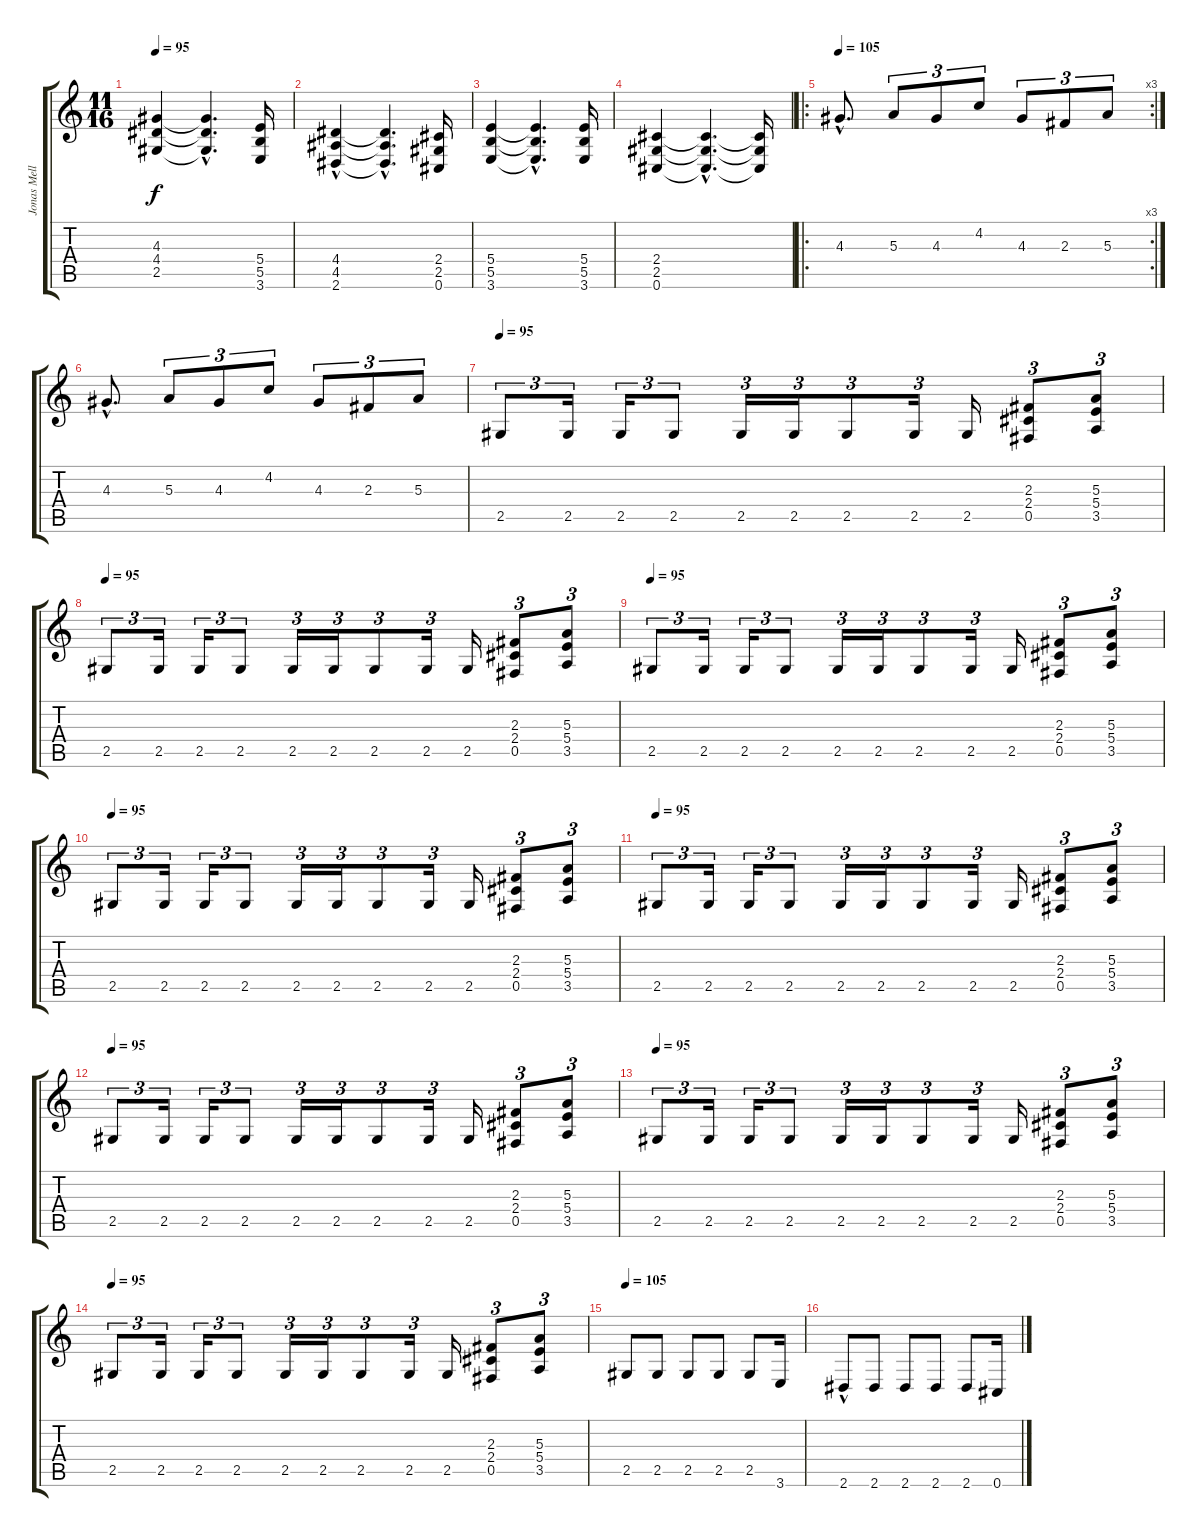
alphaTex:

\track ("Jonas Mellberg (Guitar)" "Jonas Mell") {instrument distortionguitar}
\staff {score tabs}
\tuning (Db4 Ab3 E3 B2 Gb2 Db2) {hide}
\ts (11 16)
\tempo 95
\clef g2
\ks c
(4.3 4.4 2.5).4{dy f} (4.3{hac t} 4.4{hac t} 2.5{hac t}).4{d} (5.4 5.5 3.6).16 |
(4.4 4.5 2.6{hac}).4 (4.4{hac t} 4.5{hac t} 2.6{hac t}).4{d} (2.4 2.5 0.6).16 |
(5.4 5.5 3.6).4 (5.4{hac t} 5.5{hac t} 3.6{hac t}).4{d} (5.4 5.5 3.6).16 |
(2.4 2.5 0.6).4 (2.4{hac t} 2.5{hac t} 0.6{hac t}).4{d} (2.4{t} 2.5{t} 0.6{t}).16 |
\ro
\rc 3
\tempo 105
4.3{hac}.8{d volume 16 balance 16} 5.3.8{tu (3 2)} 4.3.8{tu (3 2)} 4.2.8{tu (3 2)} 4.3.8{tu (3 2)} 2.3.8{tu (3 2)} 5.3.8{tu (3 2)} |
4.3{hac}.8{d} 5.3.8{tu (3 2)} 4.3.8{tu (3 2)} 4.2.8{tu (3 2)} 4.3.8{tu (3 2)} 2.3.8{tu (3 2)} 5.3.8{tu (3 2)} |
\tempo 95
2.5.8{tu (3 2) instrument distortionguitar} 2.5.16{tu (3 2)} 2.5.16{tu (3 2)} 2.5.8{tu (3 2)} 2.5.16{tu (3 2)} 2.5.16{tu (3 2)} 2.5.8{tu (3 2)} 2.5.16{tu (3 2)} 2.5.16 (2.3 2.4 0.5).8{tu (3 2)} (5.3 5.4 3.5).8{tu (3 2)} |
\tempo 95
2.5.8{tu (3 2) instrument distortionguitar} 2.5.16{tu (3 2)} 2.5.16{tu (3 2)} 2.5.8{tu (3 2)} 2.5.16{tu (3 2)} 2.5.16{tu (3 2)} 2.5.8{tu (3 2)} 2.5.16{tu (3 2)} 2.5.16 (2.3 2.4 0.5).8{tu (3 2)} (5.3 5.4 3.5).8{tu (3 2)} |
\tempo 95
2.5.8{tu (3 2) instrument distortionguitar} 2.5.16{tu (3 2)} 2.5.16{tu (3 2)} 2.5.8{tu (3 2)} 2.5.16{tu (3 2)} 2.5.16{tu (3 2)} 2.5.8{tu (3 2)} 2.5.16{tu (3 2)} 2.5.16 (2.3 2.4 0.5).8{tu (3 2)} (5.3 5.4 3.5).8{tu (3 2)} |
\tempo 95
2.5.8{tu (3 2) instrument distortionguitar} 2.5.16{tu (3 2)} 2.5.16{tu (3 2)} 2.5.8{tu (3 2)} 2.5.16{tu (3 2)} 2.5.16{tu (3 2)} 2.5.8{tu (3 2)} 2.5.16{tu (3 2)} 2.5.16 (2.3 2.4 0.5).8{tu (3 2)} (5.3 5.4 3.5).8{tu (3 2)} |
\tempo 95
2.5.8{tu (3 2) instrument distortionguitar} 2.5.16{tu (3 2)} 2.5.16{tu (3 2)} 2.5.8{tu (3 2)} 2.5.16{tu (3 2)} 2.5.16{tu (3 2)} 2.5.8{tu (3 2)} 2.5.16{tu (3 2)} 2.5.16 (2.3 2.4 0.5).8{tu (3 2)} (5.3 5.4 3.5).8{tu (3 2)} |
\tempo 95
2.5.8{tu (3 2) instrument distortionguitar} 2.5.16{tu (3 2)} 2.5.16{tu (3 2)} 2.5.8{tu (3 2)} 2.5.16{tu (3 2)} 2.5.16{tu (3 2)} 2.5.8{tu (3 2)} 2.5.16{tu (3 2)} 2.5.16 (2.3 2.4 0.5).8{tu (3 2)} (5.3 5.4 3.5).8{tu (3 2)} |
\tempo 95
2.5.8{tu (3 2) instrument distortionguitar} 2.5.16{tu (3 2)} 2.5.16{tu (3 2)} 2.5.8{tu (3 2)} 2.5.16{tu (3 2)} 2.5.16{tu (3 2)} 2.5.8{tu (3 2)} 2.5.16{tu (3 2)} 2.5.16 (2.3 2.4 0.5).8{tu (3 2)} (5.3 5.4 3.5).8{tu (3 2)} |
\tempo 95
2.5.8{tu (3 2) instrument distortionguitar} 2.5.16{tu (3 2)} 2.5.16{tu (3 2)} 2.5.8{tu (3 2)} 2.5.16{tu (3 2)} 2.5.16{tu (3 2)} 2.5.8{tu (3 2)} 2.5.16{tu (3 2)} 2.5.16 (2.3 2.4 0.5).8{tu (3 2)} (5.3 5.4 3.5).8{tu (3 2)} |
\tempo 105
2.5.8 2.5.8 2.5.8 2.5.8 2.5.8 3.6.16 |
2.6{hac}.8 2.6.8 2.6.8 2.6.8 2.6.8 0.6.16
